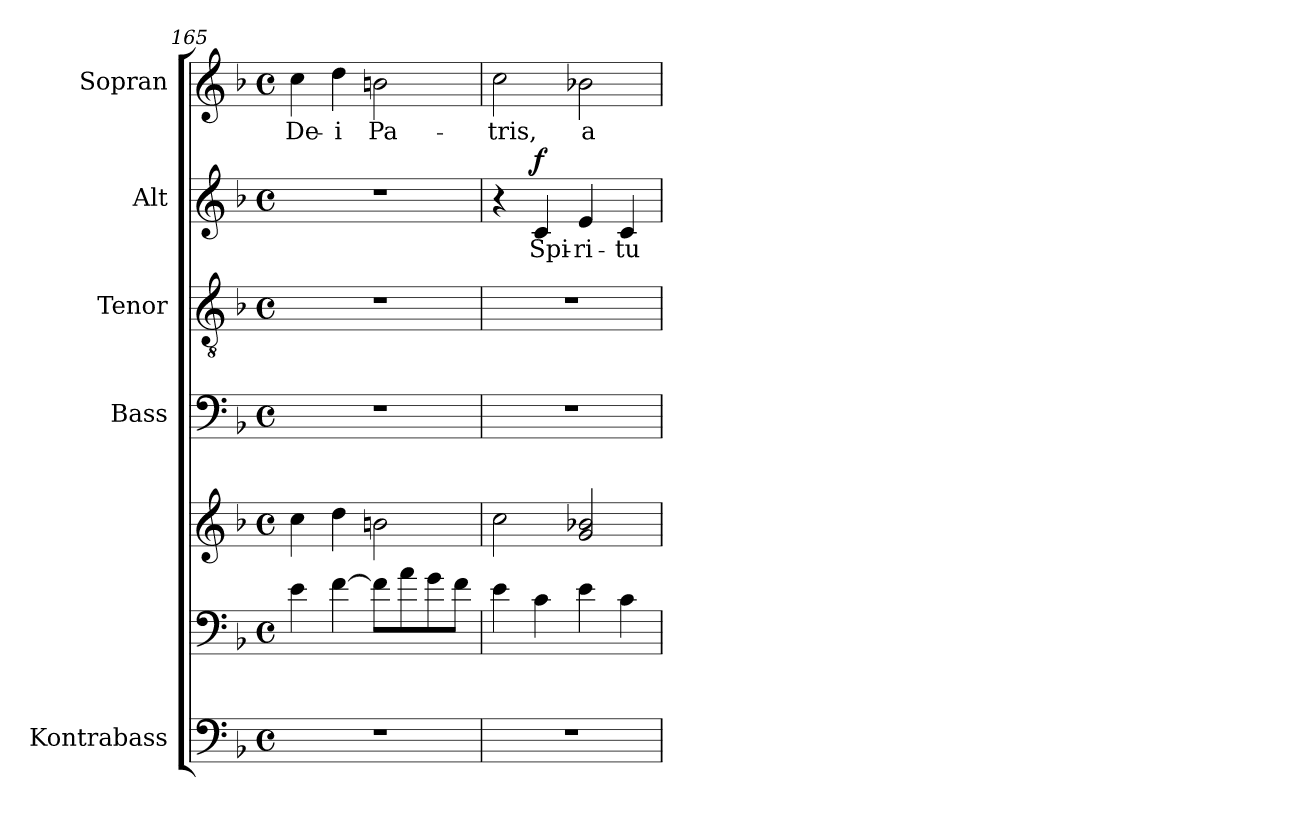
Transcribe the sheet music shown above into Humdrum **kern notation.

**kern	**kern	**kern	**kern	**kern	**kern	**text	**dynam	**kern	**text
*part6	*part5	*part5	*part4	*part3	*part2	*part2	*part2	*part1	*part1
*staff7	*staff6	*staff5	*staff4	*staff3	*staff2	*staff2	*staff2	*staff1	*staff1
*I"Kontrabass	*	*	*I"Bass	*I"Tenor	*I"Alt	*	*	*I"Sopran	*
*I'Kb.	*	*	*I'B.	*I'T.	*I'A.	*	*	*I'S.	*
*clefF4	*clefF4	*clefG2	*clefF4	*clefGv2	*clefG2	*	*	*clefG2	*
*ITrd7c12	*	*	*	*	*	*	*	*	*
*k[b-]	*k[b-]	*k[b-]	*k[b-]	*k[b-]	*k[b-]	*	*	*k[b-]	*
*F:	*F:	*F:	*F:	*F:	*F:	*	*	*F:	*
*M4/4	*M4/4	*M4/4	*M4/4	*M4/4	*M4/4	*	*	*M4/4	*
*met(c)	*met(c)	*met(c)	*met(c)	*met(c)	*met(c)	*	*	*met(c)	*
=165	=165	=165	=165	=165	=165	=165	=165	=165	=165
!	!	!	!	!	!	!	!	!	!LO:LY:b
1r	4e\	4cc\	1r	1r	1r	.	.	4cc\	De-
!	!	!	!	!	!	!	!	!	!LO:LY:b
.	[4f\	4dd\	.	.	.	.	.	4dd\	-i
!	!	!	!	!	!	!	!	!	!LO:LY:b
.	8f\L]	2bn\	.	.	.	.	.	2bn\	Pa-
.	8a\	.	.	.	.	.	.	.	.
.	8g\	.	.	.	.	.	.	.	.
.	8f\J	.	.	.	.	.	.	.	.
!!LO:PB:g=z
=166	=166	=166	=166	=166	=166	=166	=166	=166	=166
!	!	!	!	!	!	!	!	!	!LO:LY:b
1r	4e\	2cc\	1r	1r	4r	.	.	2cc\	-tris,
!	!	!	!	!	!	!LO:LY:b	!LO:DY:a	!	!
.	4c\	.	.	.	4c/	Spi-	f	.	.
!	!	!	!	!	!	!LO:LY:b	!	!	!LO:LY:b
.	4e\	2g/ 2b-X/	.	.	4e/	-ri-	.	2b-X\	a-
!	!	!	!	!	!	!LO:LY:b	!	!	!
.	4c\	.	.	.	4c/	-tu	.	.	.
=	=	=	=	=	=	=	=	=	=
*-	*-	*-	*-	*-	*-	*-	*-	*-	*-
